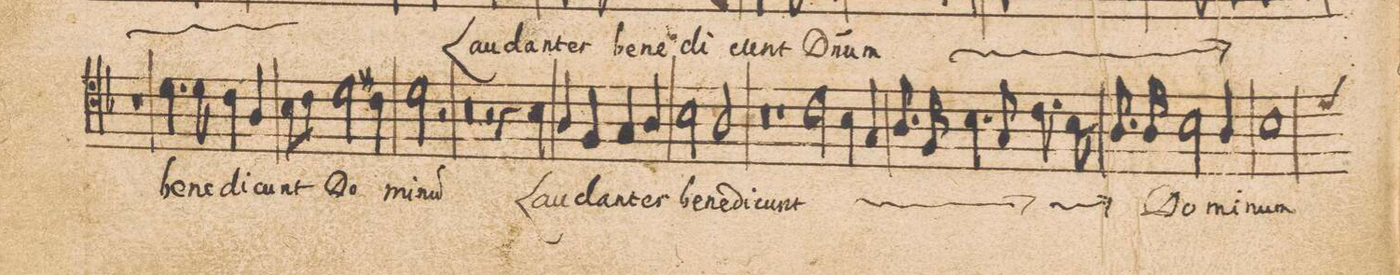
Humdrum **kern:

**kern	**text
*I"[Alto]	*
*clefC4	*
*k[b-]	*
*met(C|)	*
*M2/1	*
1r	.
4.d\	be-
8d\	-ne-
4c\	-di-
4A/	-cut
=35-	=35-
8B-\L	Do-
8c\J	.
2d\	.
4c#X\	-mi-
2d\	-n(um)
2r	.
=36-	=36-
0r	.
=37-	=37-
2r	.
4r	.
4B-\	Lau-
4A/	-dan-
4F/	-tes
4G/	be-
4A/	-ne-
=38-	=38-
2B-\	-di-
2A/	-cunt
0r	.
=39-	=39-
1r	.
=40-	=40-
*	*ij
2c\	Lau-
4B-\	-dan-
4G/	-tes
8.A/	be-
16F/	-ne-
4.B-\	-di-
8G/	-cunt
8.c\	be-
16B-\	-ne-
=41-	=41-
8.A/	-di-
16A/	-cunt
*	*Xij
2B-\	Do-
4A/	-mi-
*custos:d	*
1B-\	-num
=42-	=42-
*M3/1	*
*-	*-
